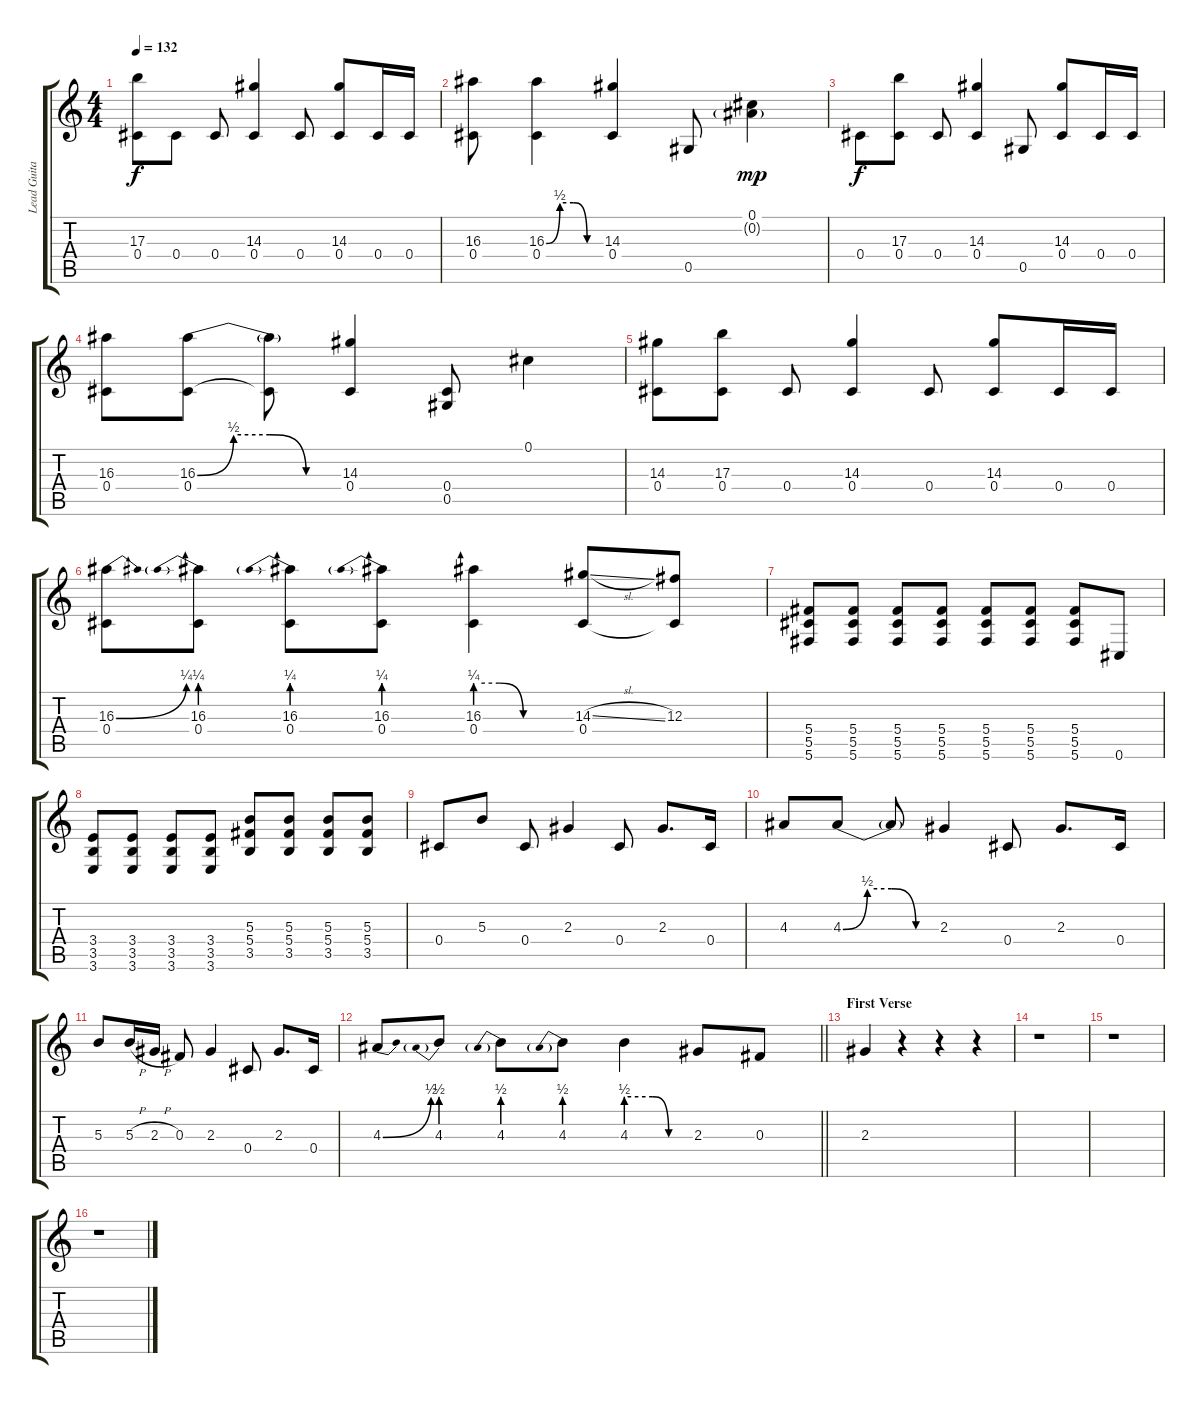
\track ("Lead Guitar" "Lead Guita") {instrument overdrivenguitar}
\staff {score tabs}
\tuning (Db4 Bb3 Gb3 Db3 Ab2 Db2) {hide}
\ts (4 4)
\tempo 132
\clef g2
\ks c
(17.3 0.4).8{dy f} 0.4.8 0.4.8 (14.3 0.4).4 0.4.8 (14.3 0.4).8 0.4.16 0.4.16 |
(16.3 0.4).8 (16.3{be (custom 0 0 15 2 30 2 45 0 60 0)} 0.4).4 (14.3 0.4).4 0.5.8 (0.1 0.2{g}).4{dy mp} |
0.4.8{dy f} (17.3 0.4).8 0.4.8 (14.3 0.4).4 0.5.8 (14.3 0.4).8 0.4.16 0.4.16 |
(16.3 0.4).8 (16.3{be (custom 0 0 15 2 30 2 45 0 60 0)} 0.4).8 (16.3{t} 0.4{t}).8 (14.3 0.4).4 (0.4 0.5).8 0.1.4 |
(14.3 0.4).8 (17.3 0.4).8 0.4.8 (14.3 0.4).4 0.4.8 (14.3 0.4).8 0.4.16 0.4.16 |
(16.3{be (bend 0 0 60 1)} 0.4).8 (16.3{be (prebend 0 1 60 1)} 0.4).8 (16.3{be (prebend 0 1 60 1)} 0.4).8 (16.3{be (prebend 0 1 60 1)} 0.4).8 (16.3{be (custom 0 1 15 1 30 0 60 0)} 0.4).4 (14.3{sl} 0.4).8 (12.3 0.4{t}).8 |
(5.4 5.5 5.6).8 (5.4 5.5 5.6).8 (5.4 5.5 5.6).8 (5.4 5.5 5.6).8 (5.4 5.5 5.6).8 (5.4 5.5 5.6).8 (5.4 5.5 5.6).8 0.6.8 |
(3.4 3.5 3.6).8 (3.4 3.5 3.6).8 (3.4 3.5 3.6).8 (3.4 3.5 3.6).8 (5.3 5.4 3.5).8 (5.3 5.4 3.5).8 (5.3 5.4 3.5).8 (5.3 5.4 3.5).8 |
0.4.8 5.3.8 0.4.8 2.3.4 0.4.8 2.3.8{d} 0.4.16 |
4.3.8 4.3{be (custom 0 0 15 2 30 2 45 0 60 0)}.8 4.3{t}.8 2.3.4 0.4.8 2.3.8{d} 0.4.16 |
5.3.8 5.3{h}.16 2.3{h}.16 0.3.8 2.3.4 0.4.8 2.3.8{d} 0.4.16 |
\barLineRight lightlight
4.3{be (bend 0 0 60 2)}.8 4.3{be (prebend 0 2 60 2)}.8 4.3{be (prebend 0 2 60 2)}.8 4.3{be (prebend 0 2 60 2)}.8 4.3{be (custom 0 2 25 2 40 0 60 0)}.4 2.3.8 0.3.8 |
\section ("" "First Verse")
2.3.4 r.4 r.4 r.4 |
r.1 |
r.1 |
r.1
